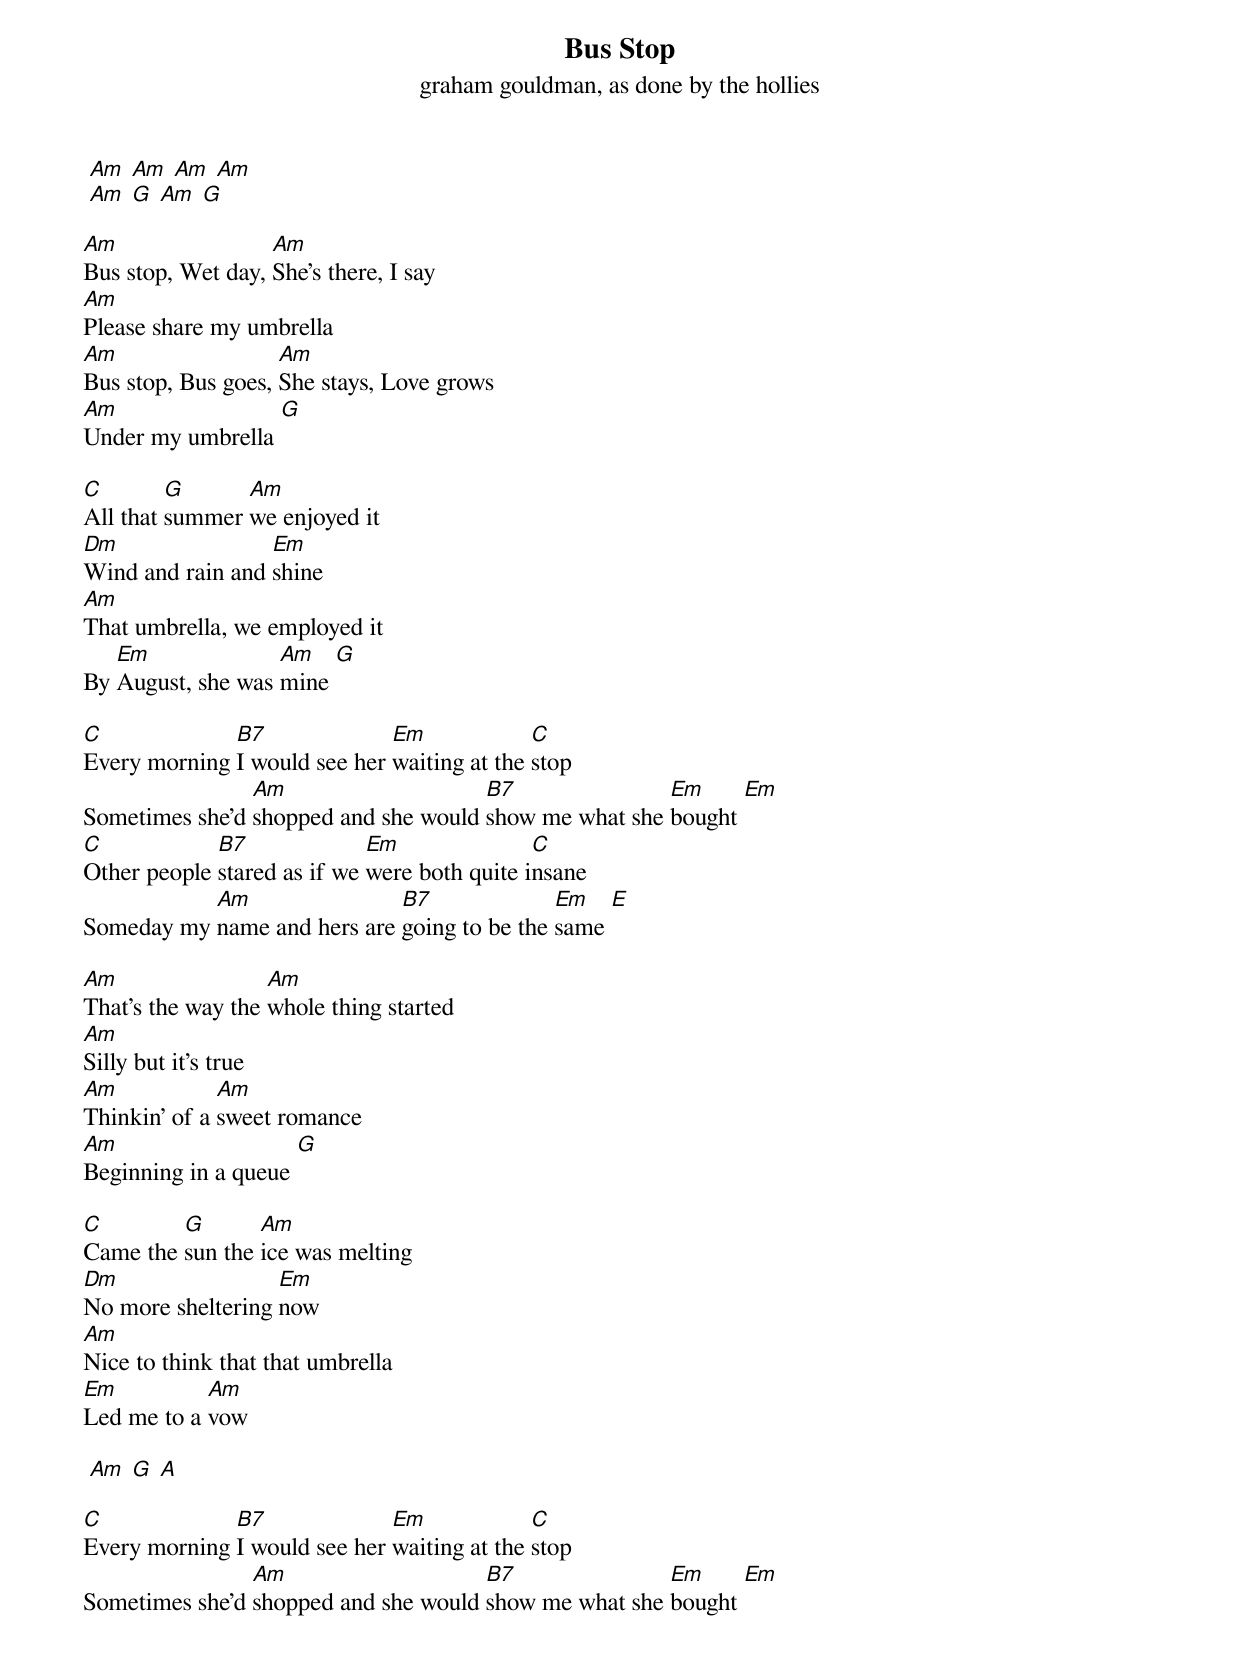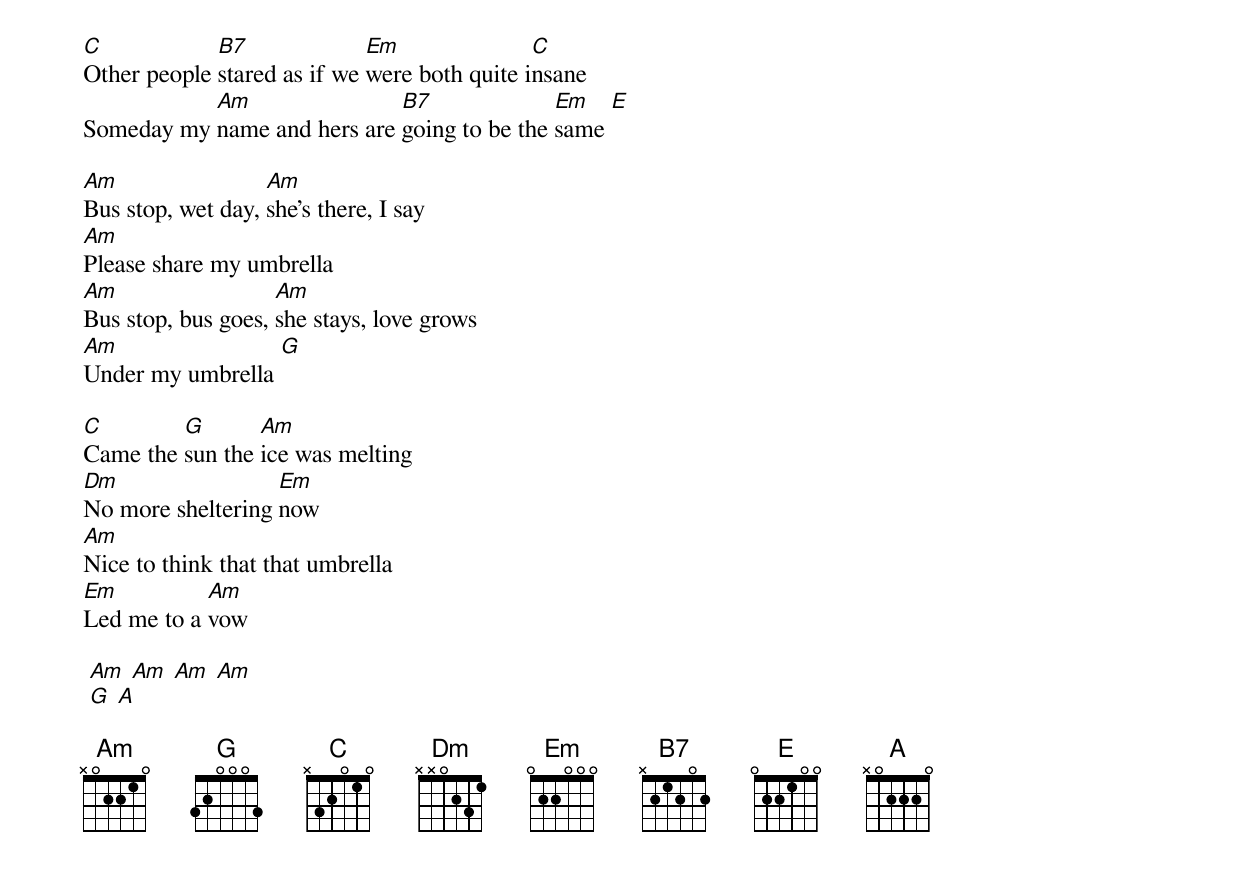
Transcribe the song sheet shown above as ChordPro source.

{title: Bus Stop}
{subtitle: graham gouldman, as done by the hollies}

 [Am] [Am] [Am] [Am]
 [Am] [G] [Am] [G]

[Am]Bus stop, Wet day, [Am]She's there, I say
[Am]Please share my umbrella
[Am]Bus stop, Bus goes, [Am]She stays, Love grows
[Am]Under my umbrella [G]

[C]All that [G]summer [Am]we enjoyed it
[Dm]Wind and rain and [Em]shine
[Am]That umbrella, we employed it
By [Em]August, she was [Am]mine [G]

[C]Every morning [B7]I would see her [Em]waiting at the [C]stop
Sometimes she'd [Am]shopped and she would [B7]show me what she [Em]bought [Em]
[C]Other people [B7]stared as if we [Em]were both quite i[C]nsane
Someday my [Am]name and hers are [B7]going to be the [Em]same [E]

[Am]That's the way the [Am]whole thing started
[Am]Silly but it's true
[Am]Thinkin' of a [Am]sweet romance
[Am]Beginning in a queue [G]

[C]Came the [G]sun the [Am]ice was melting
[Dm]No more sheltering [Em]now
[Am]Nice to think that that umbrella
[Em]Led me to a [Am]vow

 [Am] [G] [A]

[C]Every morning [B7]I would see her [Em]waiting at the [C]stop
Sometimes she'd [Am]shopped and she would [B7]show me what she [Em]bought [Em]
[C]Other people [B7]stared as if we [Em]were both quite i[C]nsane
Someday my [Am]name and hers are [B7]going to be the [Em]same [E]

[Am]Bus stop, wet day, [Am]she's there, I say
[Am]Please share my umbrella
[Am]Bus stop, bus goes, [Am]she stays, love grows
[Am]Under my umbrella [G]

[C]Came the [G]sun the [Am]ice was melting
[Dm]No more sheltering [Em]now
[Am]Nice to think that that umbrella
[Em]Led me to a [Am]vow

 [Am] [Am] [Am] [Am]
 [G] [A]

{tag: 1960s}
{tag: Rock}
